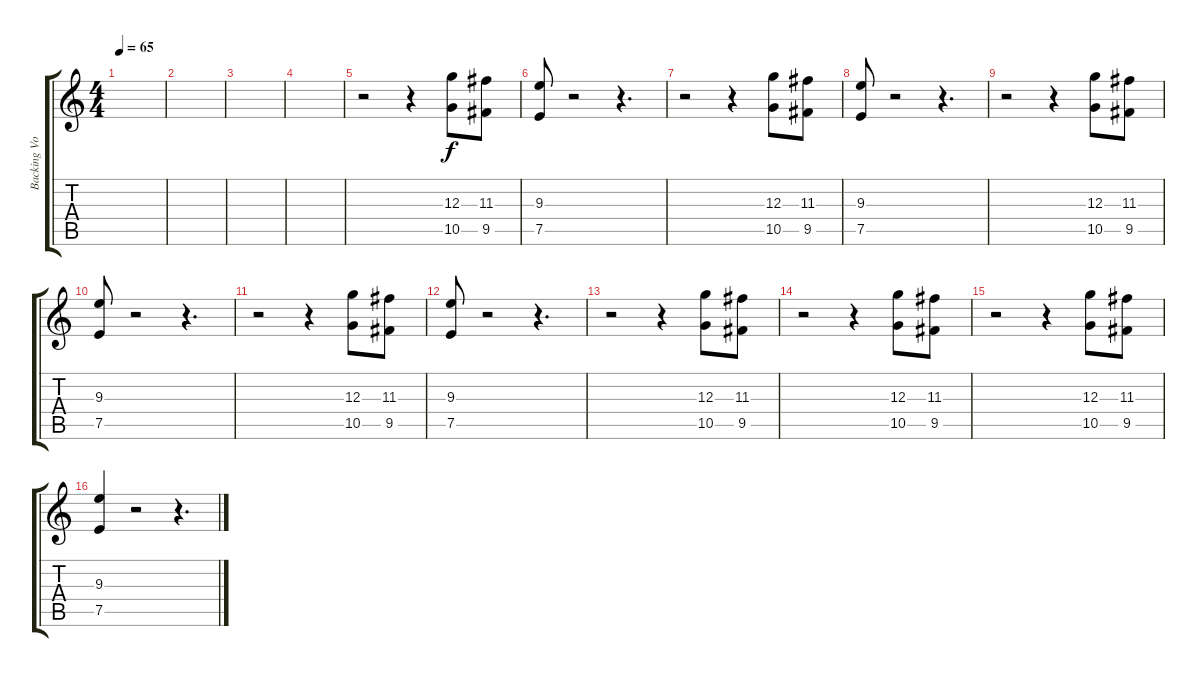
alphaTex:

\track ("Backing Vocals" "Backing Vo") {instrument distortionguitar}
\staff {score tabs}
\tuning (E4 B3 G3 D3 A2 E2) {hide}
\ts (4 4)
\tempo 65
\clef g2
\ks c
|
|
|
|
r.2 r.4 (12.3 10.5).8 (11.3 9.5).8 |
(9.3 7.5).8 r.2 r.4{d} |
r.2 r.4 (12.3 10.5).8 (11.3 9.5).8 |
(9.3 7.5).8 r.2 r.4{d} |
r.2 r.4 (12.3 10.5).8 (11.3 9.5).8 |
(9.3 7.5).8 r.2 r.4{d} |
r.2 r.4 (12.3 10.5).8 (11.3 9.5).8 |
(9.3 7.5).8 r.2 r.4{d} |
r.2 r.4 (12.3 10.5).8 (11.3 9.5).8 |
r.2 r.4 (12.3 10.5).8 (11.3 9.5).8 |
r.2 r.4 (12.3 10.5).8 (11.3 9.5).8 |
(9.3 7.5).4 r.2 r.4{d}
